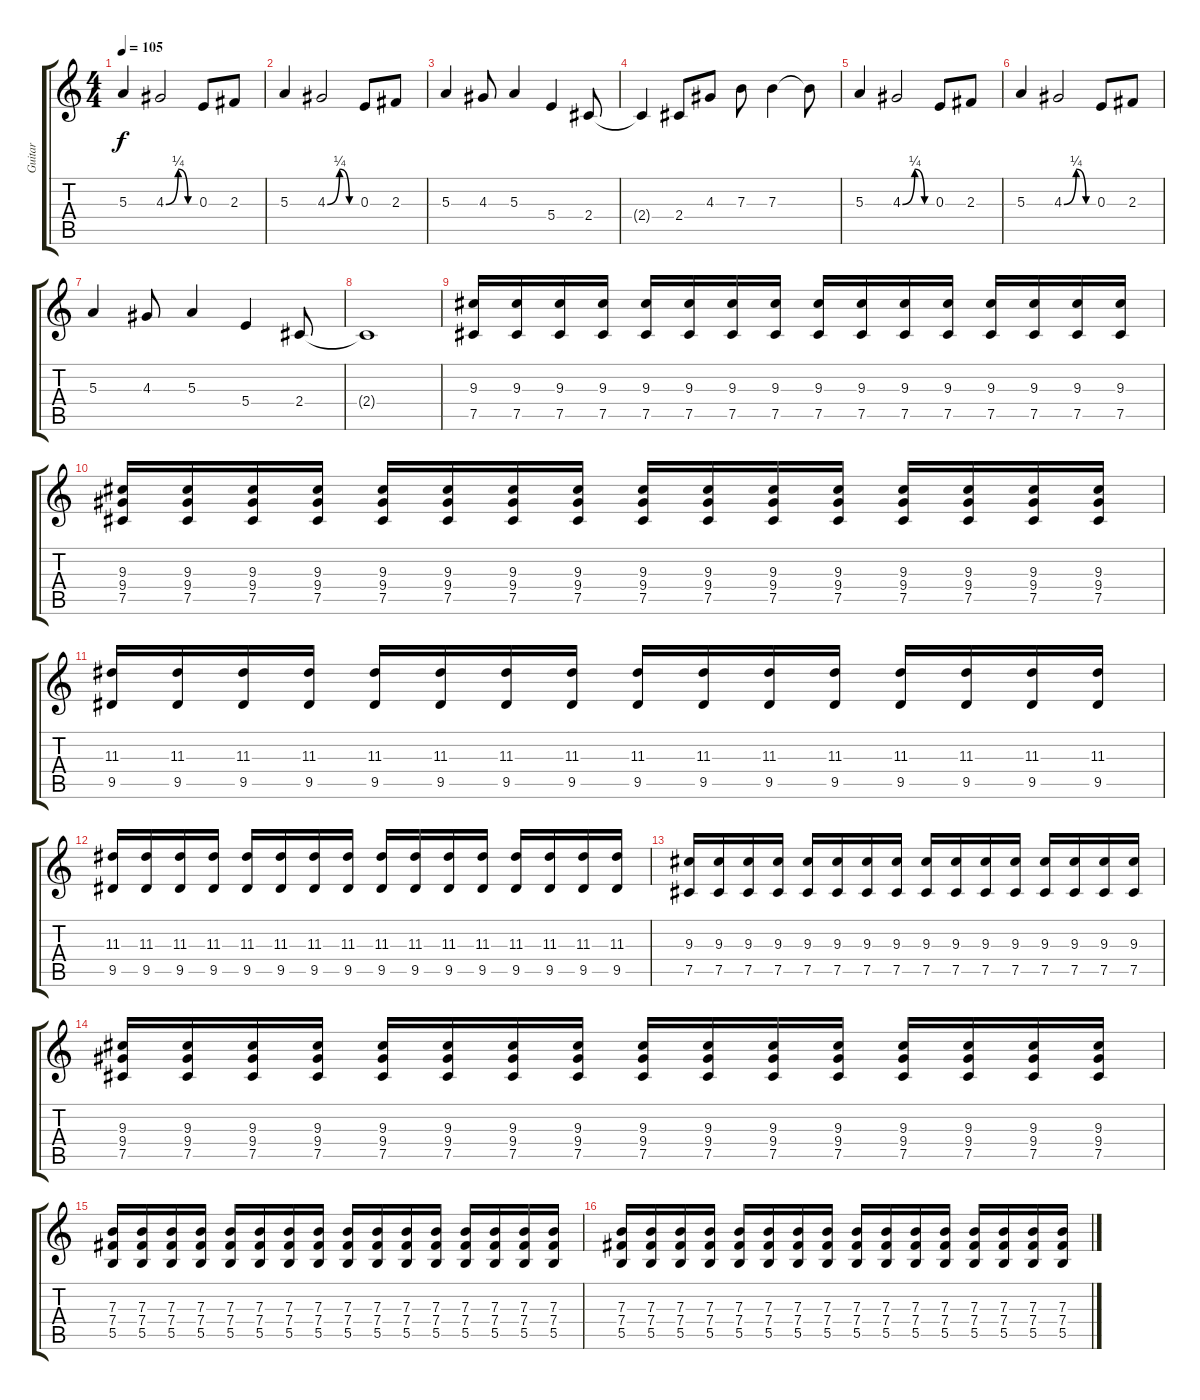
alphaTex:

\track ("Guitar" "Guitar") {instrument distortionguitar}
\staff {score tabs}
\tuning (Db4 Ab3 E3 B2 Gb2 B1) {hide}
\ts (4 4)
\tempo 105
\clef g2
\ks c
5.3.4{dy f} 4.3{be (custom 0 0 25 1 45 0 60 0)}.2 0.3.8 2.3.8 |
5.3.4 4.3{be (custom 0 0 25 1 45 0 60 0)}.2 0.3.8 2.3.8 |
5.3.4 4.3.8 5.3.4 5.4.4 2.4.8 |
2.4{t}.4 2.4.8 4.3.8 7.3.8 7.3.4 7.3{t}.8 |
5.3.4 4.3{be (custom 0 0 25 1 45 0 60 0)}.2 0.3.8 2.3.8 |
5.3.4 4.3{be (custom 0 0 25 1 45 0 60 0)}.2 0.3.8 2.3.8 |
5.3.4 4.3.8 5.3.4 5.4.4 2.4.8 |
2.4{t}.1 |
(9.3 7.5).16 (9.3 7.5).16 (9.3 7.5).16 (9.3 7.5).16 (9.3 7.5).16 (9.3 7.5).16 (9.3 7.5).16 (9.3 7.5).16 (9.3 7.5).16 (9.3 7.5).16 (9.3 7.5).16 (9.3 7.5).16 (9.3 7.5).16 (9.3 7.5).16 (9.3 7.5).16 (9.3 7.5).16 |
(9.3 9.4 7.5).16 (9.3 9.4 7.5).16 (9.3 9.4 7.5).16 (9.3 9.4 7.5).16 (9.3 9.4 7.5).16 (9.3 9.4 7.5).16 (9.3 9.4 7.5).16 (9.3 9.4 7.5).16 (9.3 9.4 7.5).16 (9.3 9.4 7.5).16 (9.3 9.4 7.5).16 (9.3 9.4 7.5).16 (9.3 9.4 7.5).16 (9.3 9.4 7.5).16 (9.3 9.4 7.5).16 (9.3 9.4 7.5).16 |
(11.3 9.5).16 (11.3 9.5).16 (11.3 9.5).16 (11.3 9.5).16 (11.3 9.5).16 (11.3 9.5).16 (11.3 9.5).16 (11.3 9.5).16 (11.3 9.5).16 (11.3 9.5).16 (11.3 9.5).16 (11.3 9.5).16 (11.3 9.5).16 (11.3 9.5).16 (11.3 9.5).16 (11.3 9.5).16 |
(11.3 9.5).16 (11.3 9.5).16 (11.3 9.5).16 (11.3 9.5).16 (11.3 9.5).16 (11.3 9.5).16 (11.3 9.5).16 (11.3 9.5).16 (11.3 9.5).16 (11.3 9.5).16 (11.3 9.5).16 (11.3 9.5).16 (11.3 9.5).16 (11.3 9.5).16 (11.3 9.5).16 (11.3 9.5).16 |
(9.3 7.5).16 (9.3 7.5).16 (9.3 7.5).16 (9.3 7.5).16 (9.3 7.5).16 (9.3 7.5).16 (9.3 7.5).16 (9.3 7.5).16 (9.3 7.5).16 (9.3 7.5).16 (9.3 7.5).16 (9.3 7.5).16 (9.3 7.5).16 (9.3 7.5).16 (9.3 7.5).16 (9.3 7.5).16 |
(9.3 9.4 7.5).16 (9.3 9.4 7.5).16 (9.3 9.4 7.5).16 (9.3 9.4 7.5).16 (9.3 9.4 7.5).16 (9.3 9.4 7.5).16 (9.3 9.4 7.5).16 (9.3 9.4 7.5).16 (9.3 9.4 7.5).16 (9.3 9.4 7.5).16 (9.3 9.4 7.5).16 (9.3 9.4 7.5).16 (9.3 9.4 7.5).16 (9.3 9.4 7.5).16 (9.3 9.4 7.5).16 (9.3 9.4 7.5).16 |
(7.3 7.4 5.5).16 (7.3 7.4 5.5).16 (7.3 7.4 5.5).16 (7.3 7.4 5.5).16 (7.3 7.4 5.5).16 (7.3 7.4 5.5).16 (7.3 7.4 5.5).16 (7.3 7.4 5.5).16 (7.3 7.4 5.5).16 (7.3 7.4 5.5).16 (7.3 7.4 5.5).16 (7.3 7.4 5.5).16 (7.3 7.4 5.5).16 (7.3 7.4 5.5).16 (7.3 7.4 5.5).16 (7.3 7.4 5.5).16 |
(7.3 7.4 5.5).16 (7.3 7.4 5.5).16 (7.3 7.4 5.5).16 (7.3 7.4 5.5).16 (7.3 7.4 5.5).16 (7.3 7.4 5.5).16 (7.3 7.4 5.5).16 (7.3 7.4 5.5).16 (7.3 7.4 5.5).16 (7.3 7.4 5.5).16 (7.3 7.4 5.5).16 (7.3 7.4 5.5).16 (7.3 7.4 5.5).16 (7.3 7.4 5.5).16 (7.3 7.4 5.5).16 (7.3 7.4 5.5).16
